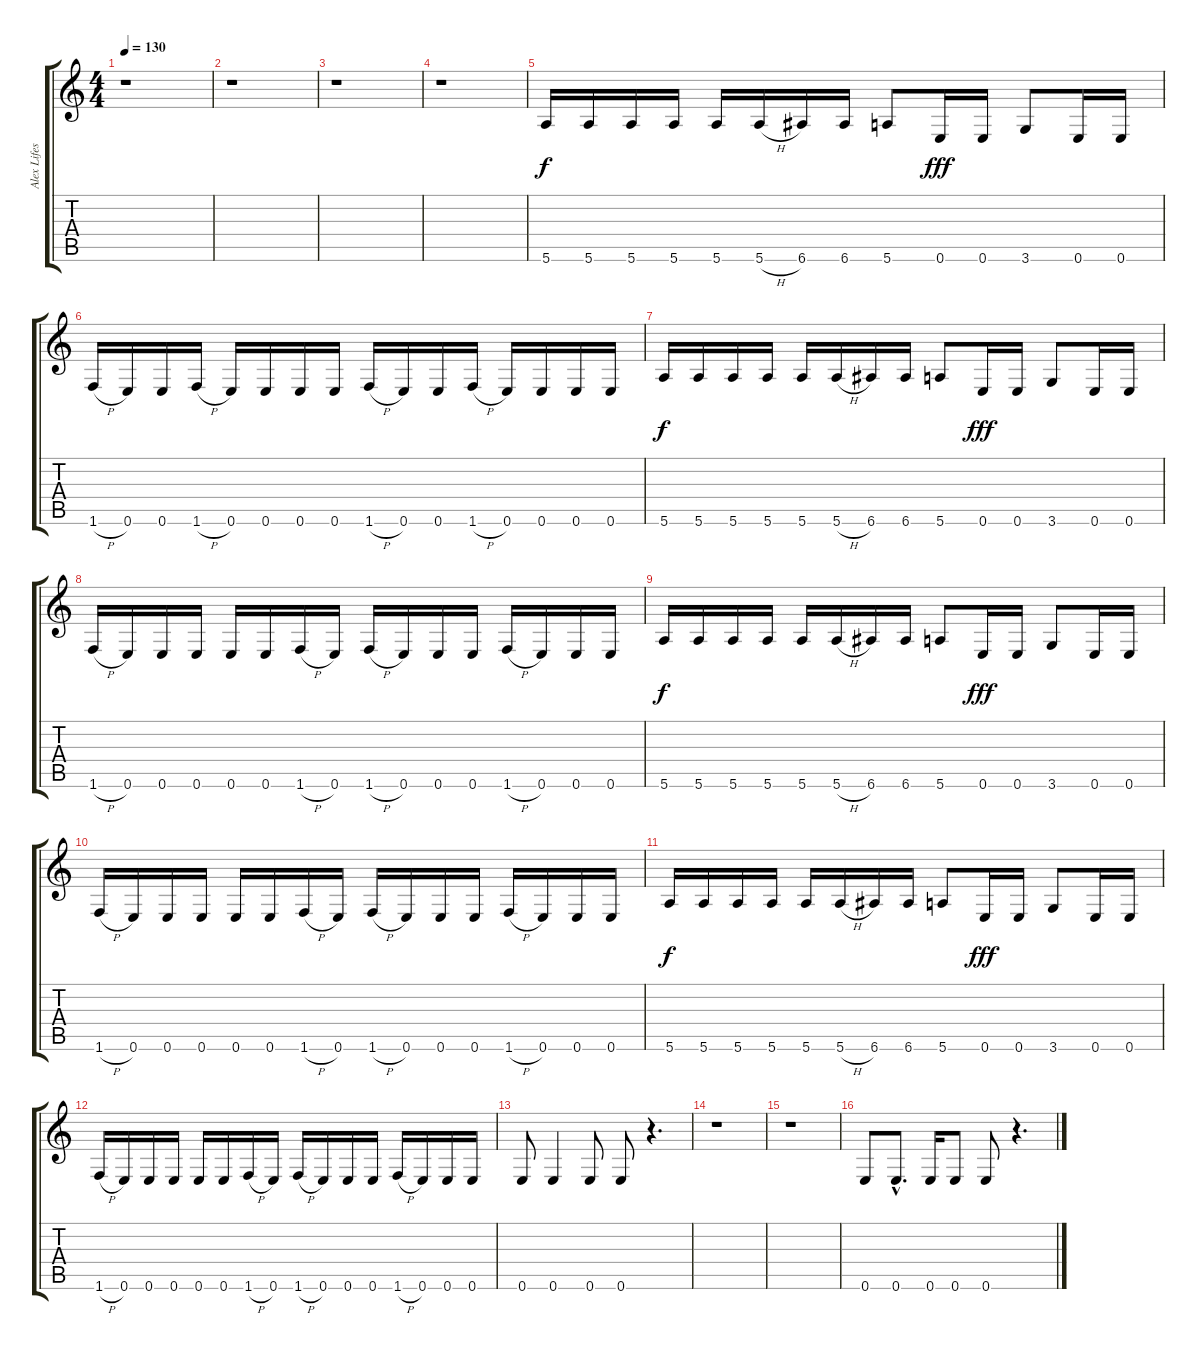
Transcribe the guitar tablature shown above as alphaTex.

\track ("Alex Lifeson" "Alex Lifes") {instrument overdrivenguitar}
\staff {score tabs}
\tuning (E4 B3 G3 D3 A2 E2) {hide}
\ts (4 4)
\tempo 130
\clef g2
\ks c
r.1{dy f instrument overdrivenguitar} |
r.1 |
r.1 |
r.1 |
5.6.16 5.6.16 5.6.16 5.6.16 5.6.16 5.6{h}.16 6.6.16 6.6.16 5.6.8 0.6.16{dy fff} 0.6.16 3.6.8 0.6.16 0.6.16 |
1.6{h}.16 0.6.16 0.6.16 1.6{h}.16 0.6.16 0.6.16 0.6.16 0.6.16 1.6{h}.16 0.6.16 0.6.16 1.6{h}.16 0.6.16 0.6.16 0.6.16 0.6.16 |
5.6.16{dy f} 5.6.16 5.6.16 5.6.16 5.6.16 5.6{h}.16 6.6.16 6.6.16 5.6.8 0.6.16{dy fff} 0.6.16 3.6.8 0.6.16 0.6.16 |
1.6{h}.16 0.6.16 0.6.16 0.6.16 0.6.16 0.6.16 1.6{h}.16 0.6.16 1.6{h}.16 0.6.16 0.6.16 0.6.16 1.6{h}.16 0.6.16 0.6.16 0.6.16 |
5.6.16{dy f} 5.6.16 5.6.16 5.6.16 5.6.16 5.6{h}.16 6.6.16 6.6.16 5.6.8 0.6.16{dy fff} 0.6.16 3.6.8 0.6.16 0.6.16 |
1.6{h}.16 0.6.16 0.6.16 0.6.16 0.6.16 0.6.16 1.6{h}.16 0.6.16 1.6{h}.16 0.6.16 0.6.16 0.6.16 1.6{h}.16 0.6.16 0.6.16 0.6.16 |
5.6.16{dy f} 5.6.16 5.6.16 5.6.16 5.6.16 5.6{h}.16 6.6.16 6.6.16 5.6.8 0.6.16{dy fff} 0.6.16 3.6.8 0.6.16 0.6.16 |
1.6{h}.16 0.6.16 0.6.16 0.6.16 0.6.16 0.6.16 1.6{h}.16 0.6.16 1.6{h}.16 0.6.16 0.6.16 0.6.16 1.6{h}.16 0.6.16 0.6.16 0.6.16 |
0.6.8 0.6.4 0.6.8 0.6.8 r.4{d} |
r.1 |
r.1 |
0.6.8 0.6{hac}.8{d} 0.6.16 0.6.8 0.6.8 r.4{d}
